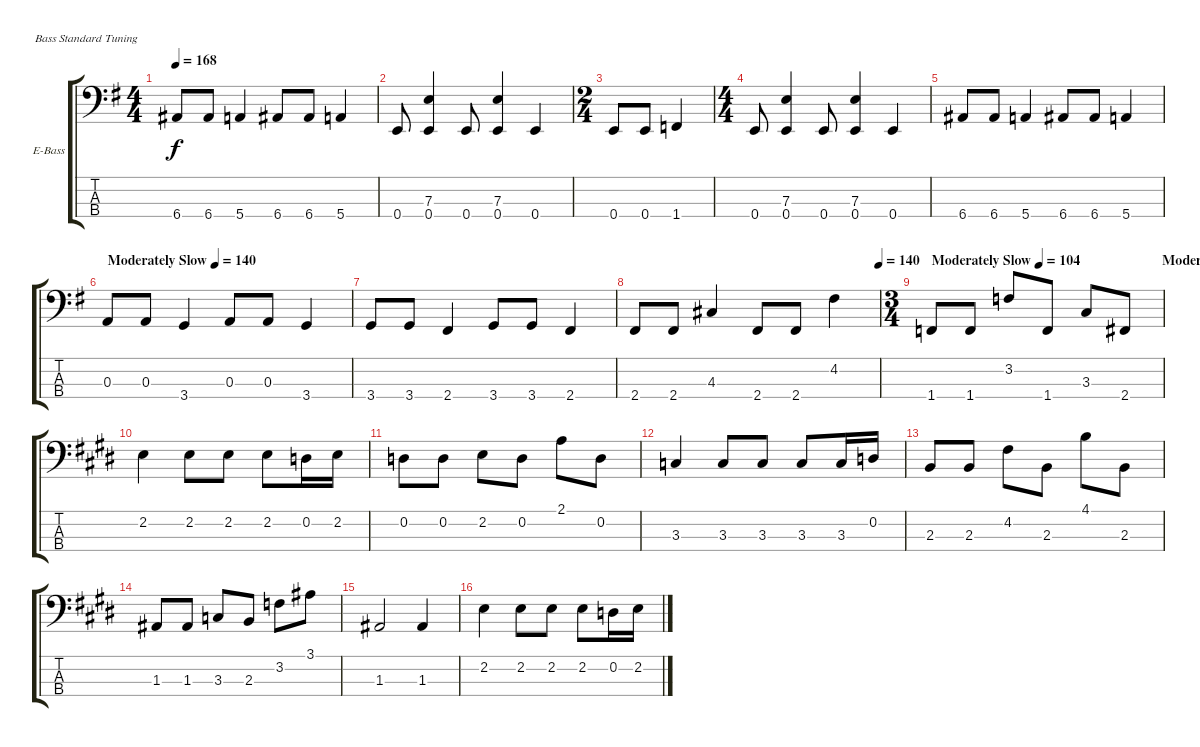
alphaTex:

\bracketExtendMode groupsimilarinstruments
\firstSystemTrackNameOrientation horizontal
\otherSystemsTrackNameOrientation horizontal
\track ("Bass" "E-Bass") {instrument electricbasspick}
\staff {score tabs}
\tuning (G2 D2 A1 E1)
\ts (4 4)
\tempo 168
\clef f4
\scale
1.07818
\ks g
6.4.8{dy f} 6.4.8 5.4.4 6.4.8 6.4.8 5.4.4 |
\scale
0.921816 0.4.8 (7.3 0.4).4 0.4.8 (7.3 0.4).4 0.4.4 |
\ts (2 4)
\scale
1.10845 0.4.8 0.4.8 1.4.4 |
\ts (4 4)
\scale
0.891551 0.4.8 (7.3 0.4).4 0.4.8 (7.3 0.4).4 0.4.4 |
\scale
1.07818 6.4.8 6.4.8 5.4.4 6.4.8 6.4.8 5.4.4 |
\tempo (140 "Moderately Slow")
\scale
0.921816 0.3.8 0.3.8 3.4.4 0.3.8 0.3.8 3.4.4 |
\scale
1.07818 3.4.8 3.4.8 2.4.4 3.4.8 3.4.8 2.4.4 |
\tempo (140 1)
\scale
0.921816 2.4.8 2.4.8 4.3.4 2.4.8 2.4.8 4.2.4 |
\ts (3 4)
\tempo (104 "Moderately Slow")
\tempo (100 "Moderately Slow" 0.99375)
\scale
1.10845 1.4.8 1.4.8 3.2.8 1.4.8 3.3.8 2.4.8 |
\scale
0.891551
\ks e
2.2.4 2.2.8 2.2.8 2.2.8 0.2.16 2.2.16 |
\scale
1.07818 0.2.8 0.2.8 2.2.8 0.2.8 2.1.8 0.2.8 |
\scale
0.921816 3.3.4 3.3.8 3.3.8 3.3.8 3.3.16 0.2.16 |
\scale
1.07818 2.3.8 2.3.8 4.2.8 2.3.8 4.1.8 2.3.8 |
\scale
0.921816 1.3.8 1.3.8 3.3.8 2.3.8 3.2.8 3.1.8 |
\scale
1.07818 1.3.2 1.3.4 |
\scale
0.921816 2.2.4 2.2.8 2.2.8 2.2.8 0.2.16 2.2.16
